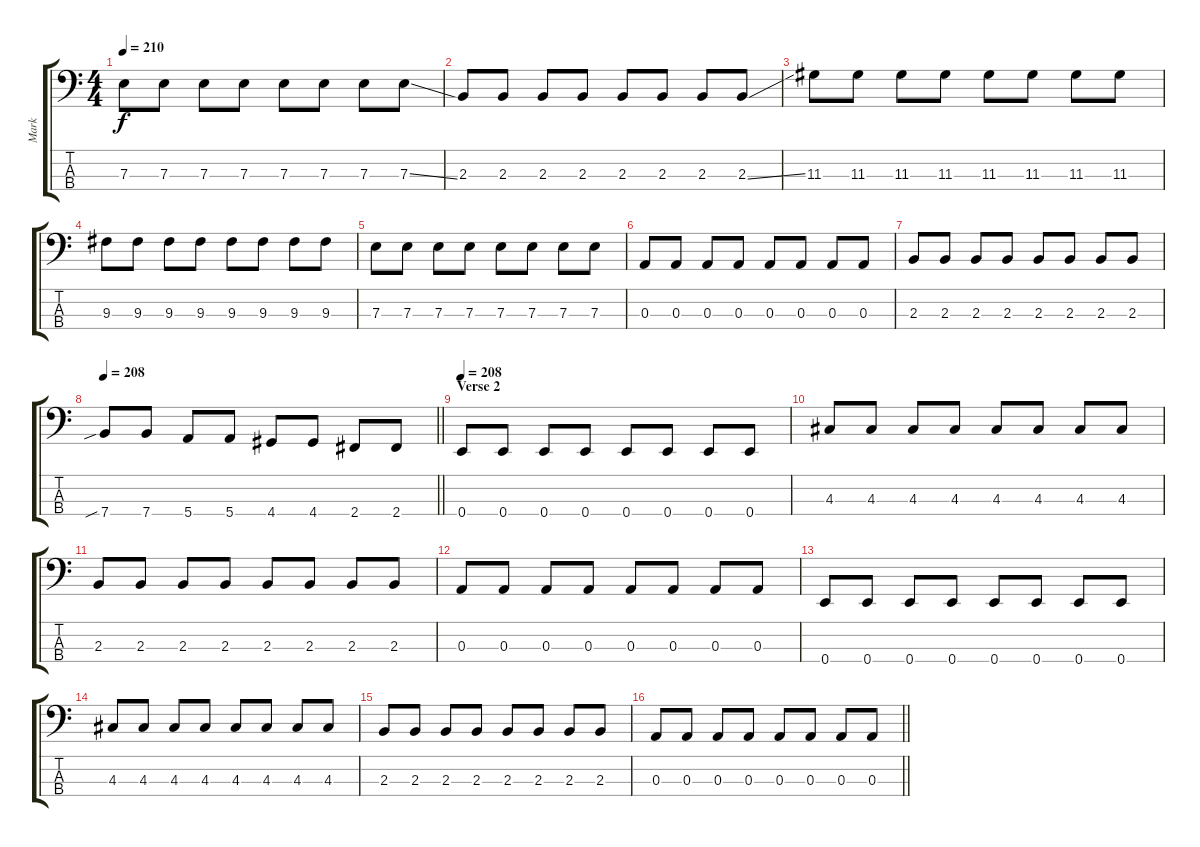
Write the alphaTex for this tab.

\track ("Mark" "Mark") {instrument electricbasspick}
\staff {score tabs}
\tuning (G2 D2 A1 E1) {hide}
\ts (4 4)
\tempo 210
\clef f4
\ks c
7.3.8{dy f} 7.3.8 7.3.8 7.3.8 7.3.8 7.3.8 7.3.8 7.3{ss}.8 |
2.3.8 2.3.8 2.3.8 2.3.8 2.3.8 2.3.8 2.3.8 2.3{ss}.8 |
11.3.8 11.3.8 11.3.8 11.3.8 11.3.8 11.3.8 11.3.8 11.3.8 |
9.3.8 9.3.8 9.3.8 9.3.8 9.3.8 9.3.8 9.3.8 9.3.8 |
7.3.8 7.3.8 7.3.8 7.3.8 7.3.8 7.3.8 7.3.8 7.3.8 |
0.3.8 0.3.8 0.3.8 0.3.8 0.3.8 0.3.8 0.3.8 0.3.8 |
2.3.8 2.3.8 2.3.8 2.3.8 2.3.8 2.3.8 2.3.8 2.3.8 |
\tempo 208
\barLineRight lightlight
7.4{sib}.8 7.4.8 5.4.8 5.4.8 4.4.8 4.4.8 2.4.8 2.4.8 |
\section ("" "Verse 2")
\tempo 208
0.4.8 0.4.8 0.4.8 0.4.8 0.4.8 0.4.8 0.4.8 0.4.8 |
4.3.8 4.3.8 4.3.8 4.3.8 4.3.8 4.3.8 4.3.8 4.3.8 |
2.3.8 2.3.8 2.3.8 2.3.8 2.3.8 2.3.8 2.3.8 2.3.8 |
0.3.8 0.3.8 0.3.8 0.3.8 0.3.8 0.3.8 0.3.8 0.3.8 |
0.4.8 0.4.8 0.4.8 0.4.8 0.4.8 0.4.8 0.4.8 0.4.8 |
4.3.8 4.3.8 4.3.8 4.3.8 4.3.8 4.3.8 4.3.8 4.3.8 |
2.3.8 2.3.8 2.3.8 2.3.8 2.3.8 2.3.8 2.3.8 2.3.8 |
\barLineRight lightlight
0.3.8 0.3.8 0.3.8 0.3.8 0.3.8 0.3.8 0.3.8 0.3.8
